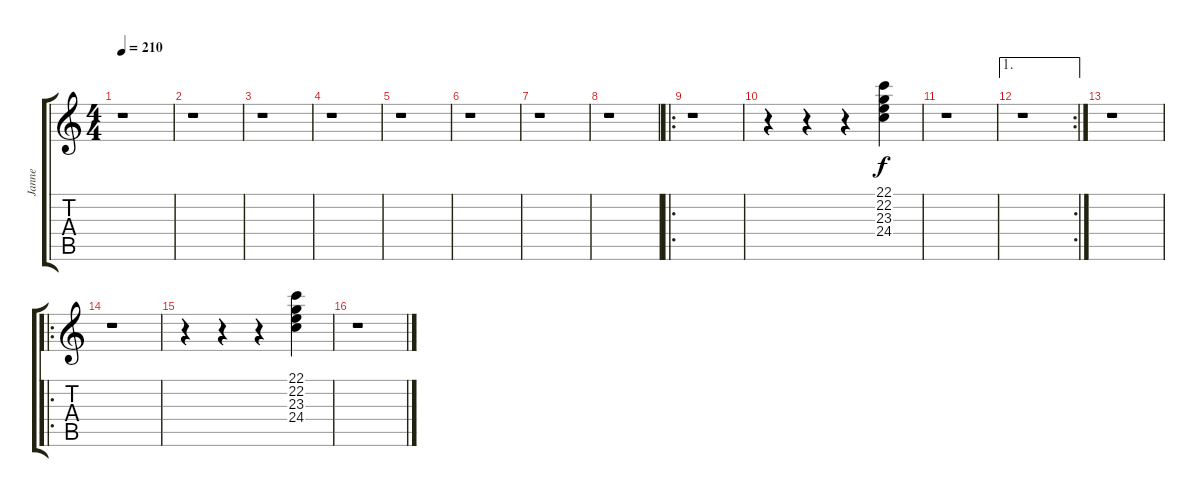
\track ("Janne" "Janne") {instrument pad1newage}
\staff {score tabs}
\tuning (D4 A3 F3 C3 G2 D2) {hide}
\ts (4 4)
\tempo 210
\clef g2
\ks c
r.1{dy f instrument pad1newage} |
r.1 |
r.1 |
r.1 |
r.1 |
r.1 |
r.1 |
r.1 |
\ro
r.1 |
r.4 r.4 r.4 (22.1 22.2 23.3 24.4).4 |
r.1 |
\ae 1
\rc 2
r.1 |
r.1 |
\ro
r.1 |
r.4 r.4 r.4 (22.1 22.2 23.3 24.4).4 |
r.1
